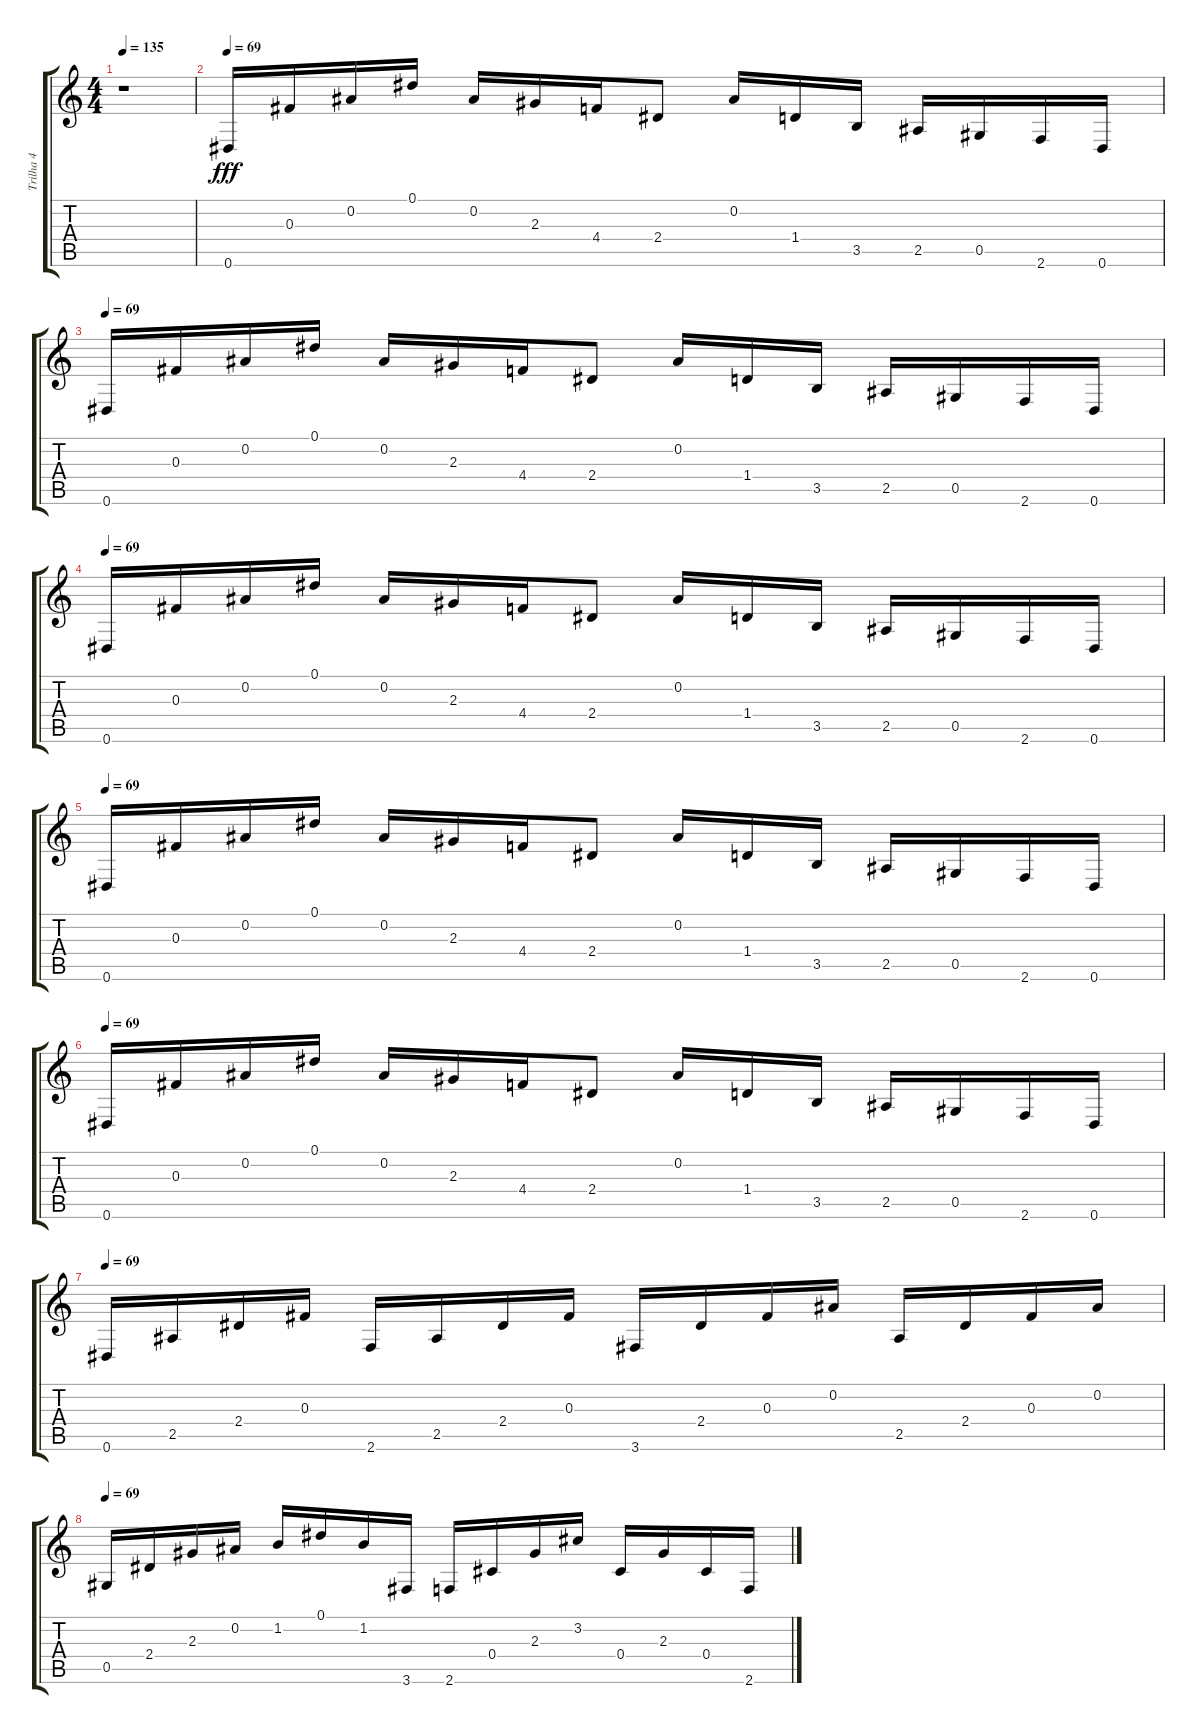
\track ("Trilha 4" "Trilha 4") {instrument acousticguitarsteel}
\staff {score tabs}
\tuning (Eb4 Bb3 Gb3 Db3 Ab2 Eb2) {hide}
\ts (4 4)
\tempo 135
\tempo 69
\tempo 135
\clef g2
\ks c
r.1{dy fff instrument acousticguitarsteel} |
\tempo 69
0.6.16 0.3.16 0.2.16 0.1.16 0.2.16 2.3.16 4.4.16 2.4.8 0.2.16 1.4.16 3.5.16 2.5.16 0.5.16 2.6.16 0.6.16 |
\tempo 69
0.6.16 0.3.16 0.2.16 0.1.16 0.2.16 2.3.16 4.4.16 2.4.8 0.2.16 1.4.16 3.5.16 2.5.16 0.5.16 2.6.16 0.6.16 |
\tempo 69
0.6.16 0.3.16 0.2.16 0.1.16 0.2.16 2.3.16 4.4.16 2.4.8 0.2.16 1.4.16 3.5.16 2.5.16 0.5.16 2.6.16 0.6.16 |
\tempo 69
0.6.16 0.3.16 0.2.16 0.1.16 0.2.16 2.3.16 4.4.16 2.4.8 0.2.16 1.4.16 3.5.16 2.5.16 0.5.16 2.6.16 0.6.16 |
\tempo 69
0.6.16 0.3.16 0.2.16 0.1.16 0.2.16 2.3.16 4.4.16 2.4.8 0.2.16 1.4.16 3.5.16 2.5.16 0.5.16 2.6.16 0.6.16 |
\tempo 69
0.6.16 2.5.16 2.4.16 0.3.16 2.6.16 2.5.16 2.4.16 0.3.16 3.6.16 2.4.16 0.3.16 0.2.16 2.5.16 2.4.16 0.3.16 0.2.16 |
\tempo 69
0.5.16 2.4.16 2.3.16 0.2.16 1.2.16 0.1.16 1.2.16 3.6.16 2.6.16 0.4.16 2.3.16 3.2.16 0.4.16 2.3.16 0.4.16 2.6.16
